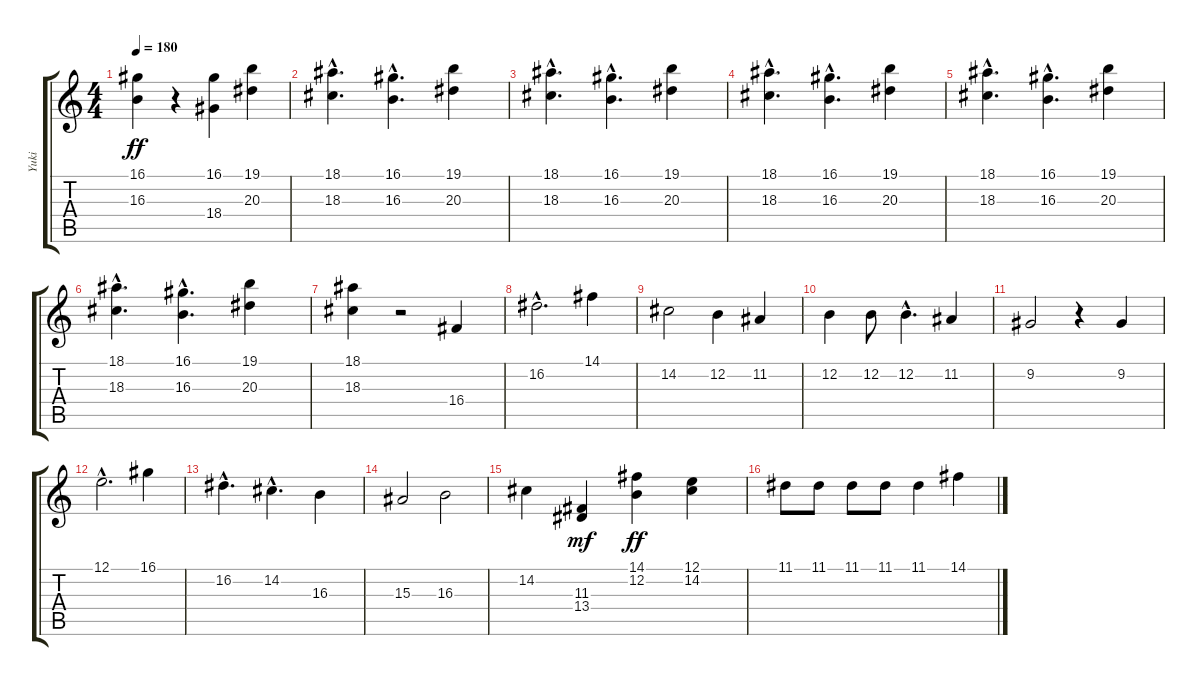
\track ("Yuki" "Yuki") {instrument tenorsax}
\staff {score tabs}
\tuning (E4 B3 G3 D3 A2 E2) {hide}
\ts (4 4)
\tempo 180
\clef g2
\ks c
(16.1 16.3).4{dy ff} r.4 (16.1 18.4).4 (19.1 20.3).4 |
(18.1{hac} 18.3{hac}).4{d} (16.1{hac} 16.3{hac}).4{d} (19.1 20.3).4 |
(18.1{hac} 18.3{hac}).4{d} (16.1{hac} 16.3{hac}).4{d} (19.1 20.3).4 |
(18.1{hac} 18.3{hac}).4{d} (16.1{hac} 16.3{hac}).4{d} (19.1 20.3).4 |
(18.1{hac} 18.3{hac}).4{d} (16.1{hac} 16.3{hac}).4{d} (19.1 20.3).4 |
(18.1{hac} 18.3{hac}).4{d} (16.1{hac} 16.3{hac}).4{d} (19.1 20.3).4 |
(18.1 18.3).4 r.2 16.4.4 |
16.2{hac}.2{d} 14.1.4 |
14.2.2 12.2.4 11.2.4 |
12.2.4 12.2.8 12.2{hac}.4{d} 11.2.4 |
9.2.2 r.4 9.2.4 |
12.1{hac}.2{d} 16.1.4 |
16.2{hac}.4{d} 14.2{hac}.4{d} 16.3.4 |
15.3.2 16.3.2 |
14.2.4 (11.3 13.4).4{dy mf} (14.1 12.2).4{dy ff} (12.1 14.2).4 |
11.1.8 11.1.8 11.1.8 11.1.8 11.1.4 14.1.4
